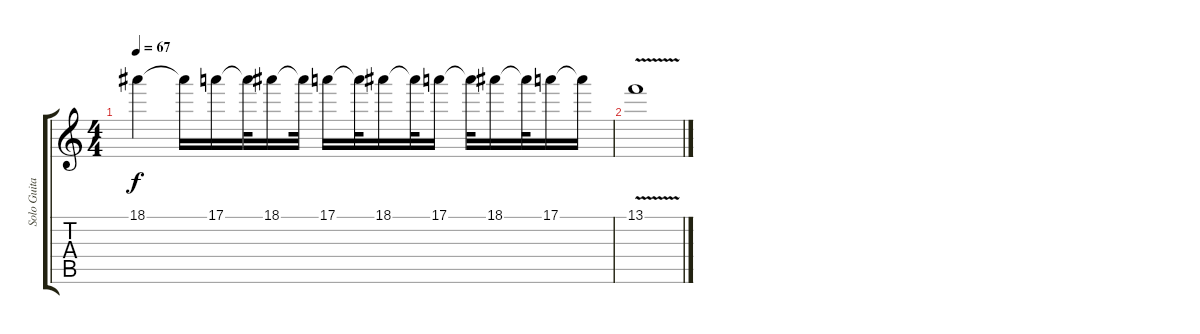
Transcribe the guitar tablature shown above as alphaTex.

\track ("Solo Guitar 1 (Doubled)" "Solo Guita") {instrument overdrivenguitar}
\staff {score tabs}
\tuning (E4 B3 G3 D3 A2 E2) {hide}
\ts (4 4)
\tempo 70
\tempo 67
\clef g2
\ks c
18.1.4{dy f} 18.1{t}.16 17.1.16 17.1{t}.32 18.1.16 18.1{t}.32 17.1.16 17.1{t}.32 18.1.16 18.1{t}.32 17.1.16 17.1{t}.32 18.1.16 18.1{t}.32 17.1.16 17.1{t}.16 |
13.1{v}.1
